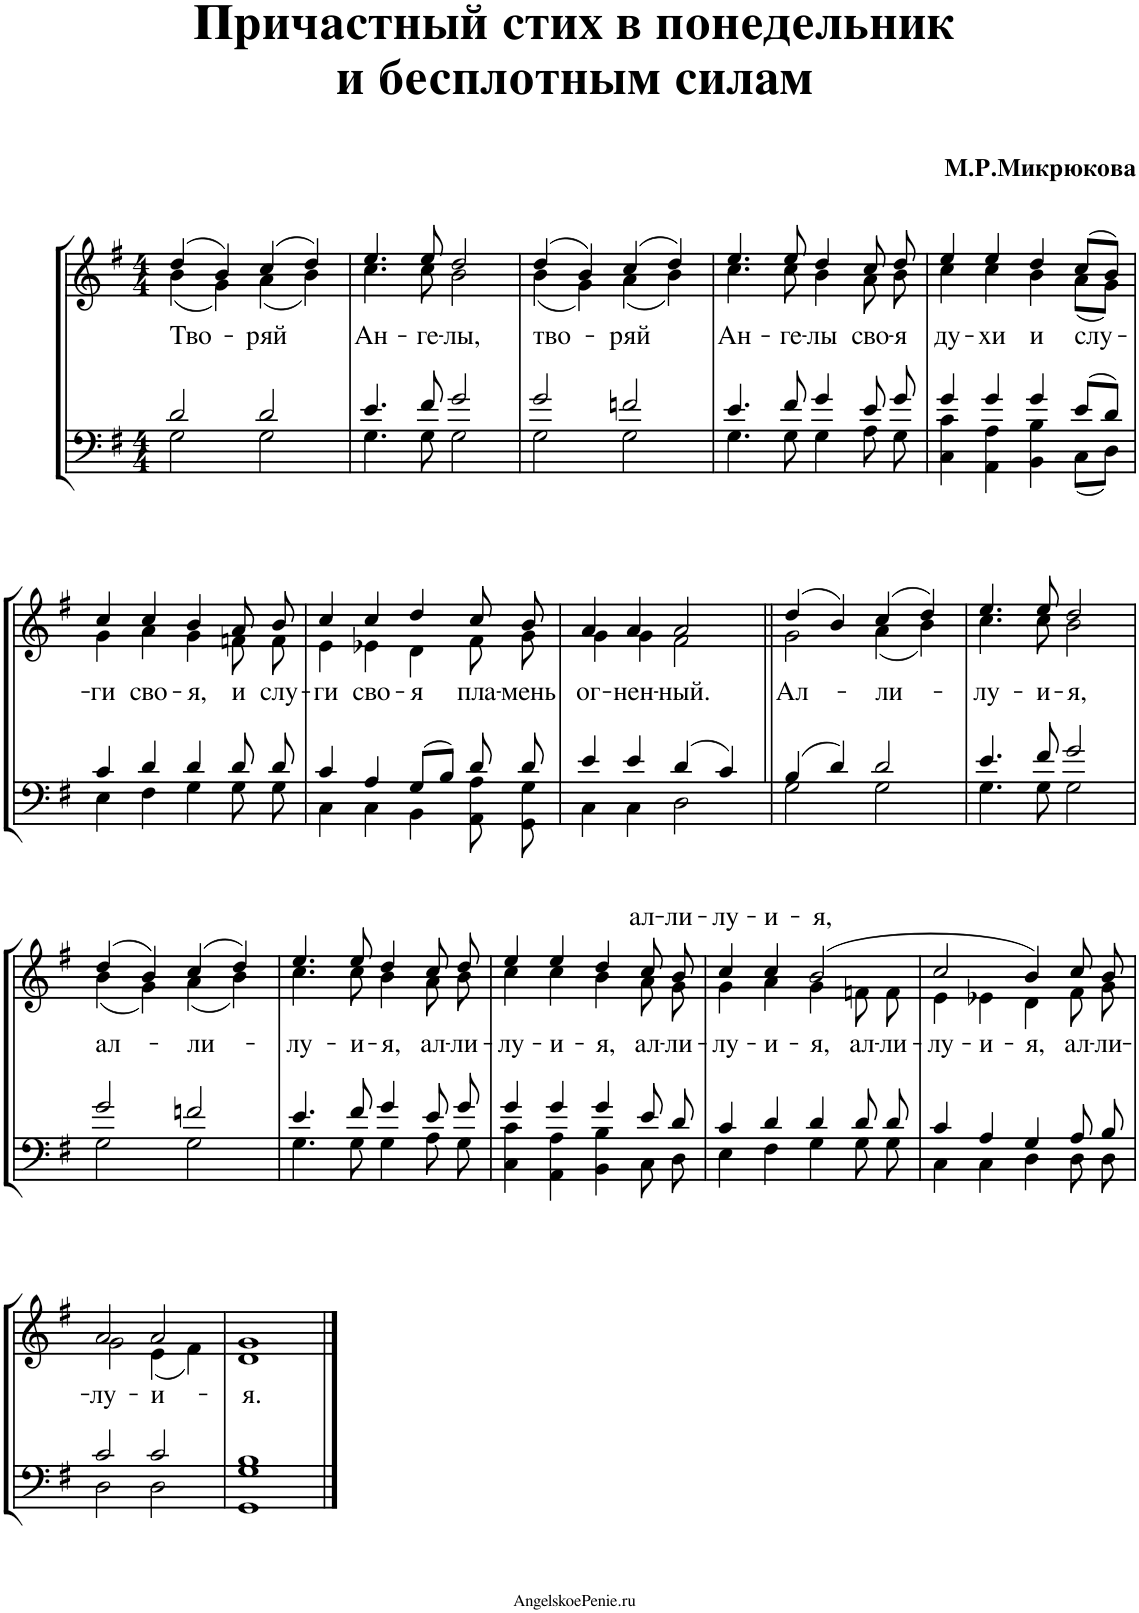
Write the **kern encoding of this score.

**kern	**kern	**text
*part1	*part1	*part1
*staff2	*staff1	*staff1
*I"Piano	*	*
*I'Pno.	*	*
*clefF4	*clefG2	*
*k[f#]	*k[f#]	*
*M4/4	*M4/4	*
=1	=1	=1
*^	*^	*
!	!	!	!	!LO:LY:b
2d/	2G\	(4dd/	(4b\	Тво-
.	.	4b/)	4g\)	.
!	!	!	!	!LO:LY:b
2d/	2G\	(4cc/	(4a\	-ряй
.	.	4dd/)	4b\)	.
=2	=2	=2	=2	=2
!	!	!	!	!LO:LY:b
4.e/	4.G\	4.ee/	4.cc\	Ан-
!	!	!	!	!LO:LY:b
8f#/	8G\	8ee/	8cc\	-ге-
!	!	!	!	!LO:LY:b
2g/	2G\	2dd/	2b\	-лы,
=3	=3	=3	=3	=3
!	!	!	!	!LO:LY:b
2g/	2G\	(4dd/	(4b\	тво-
.	.	4b/)	4g\)	.
!	!	!	!	!LO:LY:b
2fn/	2G\	(4cc/	(4a\	-ряй
.	.	4dd/)	4b\)	.
=4	=4	=4	=4	=4
!	!	!	!	!LO:LY:b
4.e/	4.G\	4.ee/	4.cc\	Ан-
!	!	!	!	!LO:LY:b
8f#/	8G\	8ee/	8cc\	-ге-
!	!	!	!	!LO:LY:b
4g/	4G\	4dd/	4b\	-лы
!	!	!	!	!LO:LY:b
8e/	8A\	8cc/	8a\	сво-
!	!	!	!	!LO:LY:b
8g/	8G\	8dd/	8b\	-я
=5	=5	=5	=5	=5
!	!	!	!	!LO:LY:b
4g/	4C\ 4c\	4ee/	4cc\	ду-
!	!	!	!	!LO:LY:b
4g/	4AA\ 4A\	4ee/	4cc\	-хи
!	!	!	!	!LO:LY:b
4g/	4BB\ 4B\	4dd/	4b\	и
!	!	!	!	!LO:LY:b
8e/L	8C\L	(8cc/L	(8a\L	слу-
8d/J	8D\J	8b/J)	8g\J)	.
!!LO:LB:g=z	!!
=6	=6	=6	=6	=6
!	!	!	!	!LO:LY:b
4c/	4E\	4cc/	4g\	-ги
!	!	!	!	!LO:LY:b
4d/	4F#\	4cc/	4a\	сво-
!	!	!	!	!LO:LY:b
4d/	4G\	4b/	4g\	-я,
!	!	!	!	!LO:LY:b
8d/	8G\	8a/	8fn\	и
!	!	!	!	!LO:LY:b
8d/	8G\	8b/	8f\	слу-
=7	=7	=7	=7	=7
!	!	!	!	!LO:LY:b
4c/	4C\	4cc/	4e\	-ги
!	!	!	!	!LO:LY:b
4A/	4C\	4cc/	4e-X\	сво-
!	!	!	!	!LO:LY:b
8G/L	4BB\	4dd/	4d\	-я
8B/J	.	.	.	.
!	!	!	!	!LO:LY:b
8d/	8AA\ 8A\	8cc/	8f#\	пла-
!	!	!	!	!LO:LY:b
8d/	8GG\ 8G\	8b/	8g\	-мень
=8	=8	=8	=8	=8
!	!	!	!	!LO:LY:b
4e/	4C\	4a/	4g\	ог-
!	!	!	!	!LO:LY:b
4e/	4C\	4a/	4g\	-нен-
!	!	!	!	!LO:LY:b
4d/	2D\	2a/	2f#\	-ный.
4c/	.	.	.	.
=9||	=9||	=9||	=9||	=9||
!	!	!	!	!LO:LY:b
4B/	2G\	(4dd/	2g\	Ал-
4d/	.	4b/)	.	.
!	!	!	!	!LO:LY:b
2d/	2G\	(4cc/	(4a\	-ли-
.	.	4dd/)	4b\)	.
=10	=10	=10	=10	=10
!	!	!	!	!LO:LY:b
4.e/	4.G\	4.ee/	4.cc\	-лу-
!	!	!	!	!LO:LY:b
8f#/	8G\	8ee/	8cc\	-и-
!	!	!	!	!LO:LY:b
2g/	2G\	2dd/	2b\	-я,
!!LO:LB:g=z	!!
=11	=11	=11	=11	=11
!	!	!	!	!LO:LY:b
2g/	2G\	(4dd/	(4b\	ал-
.	.	4b/)	4g\)	.
!	!	!	!	!LO:LY:b
2fn/	2G\	(4cc/	(4a\	-ли-
.	.	4dd/)	4b\)	.
=12	=12	=12	=12	=12
!	!	!	!	!LO:LY:b
4.e/	4.G\	4.ee/	4.cc\	-лу-
!	!	!	!	!LO:LY:b
8f#/	8G\	8ee/	8cc\	-и-
!	!	!	!	!LO:LY:b
4g/	4G\	4dd/	4b\	-я,
!	!	!	!	!LO:LY:b
8e/	8A\	8cc/	8a\	ал-
!	!	!	!	!LO:LY:b
8g/	8G\	8dd/	8b\	-ли-
=13	=13	=13	=13	=13
!	!	!	!	!LO:LY:b
4g/	4C\ 4c\	4ee/	4cc\	-лу-
!	!	!	!	!LO:LY:b
4g/	4AA\ 4A\	4ee/	4cc\	-и-
!	!	!	!	!LO:LY:b
4g/	4BB\ 4B\	4dd/	4b\	-я,
!	!	!	!	!LO:LY:b
!	!	!	!	!LO:LY:a
8e/	8C\	8cc/	8a\	ал-
!	!	!	!	!LO:LY:b
!	!	!	!	!LO:LY:a
8d/	8D\	8b/	8g\	-ли-
=14	=14	=14	=14	=14
!	!	!	!	!LO:LY:b
!	!	!	!	!LO:LY:a
4c/	4E\	4cc/	4g\	-лу-
!	!	!	!	!LO:LY:b
!	!	!	!	!LO:LY:a
4d/	4F#\	4cc/	4a\	-и-
!	!	!	!	!LO:LY:b
!	!	!	!	!LO:LY:a
4d/	4G\	(2b/	4g\	-я,
!	!	!	!	!LO:LY:b
8d/	8G\	.	8fn\	ал-
!	!	!	!	!LO:LY:b
8d/	8G\	.	8f\	-ли-
=15	=15	=15	=15	=15
!	!	!	!	!LO:LY:b
4c/	4C\	2cc/	4e\	-лу-
!	!	!	!	!LO:LY:b
4A/	4C\	.	4e-X\	-и-
!	!	!	!	!LO:LY:b
4G/	4D\	4b/)	4d\	-я,
!	!	!	!	!LO:LY:b
8A/	8D\	8cc/	8f#\	ал-
!	!	!	!	!LO:LY:b
8B/	8D\	8b/	8g\	-ли-
!!LO:LB:g=z	!!
=16	=16	=16	=16	=16
!	!	!	!	!LO:LY:b
2c/	2D\	2a/	2g\	-лу-
!	!	!	!	!LO:LY:b
2c/	2D\	2a/	(4e\	-и-
.	.	.	4f#\)	.
=17	=17	=17	=17	=17
!	!	!	!	!LO:LY:b
1B	1GG 1G	1g	1d	-я.
*v	*v	*	*	*
*	*v	*v	*
==	==	==
*-	*-	*-
